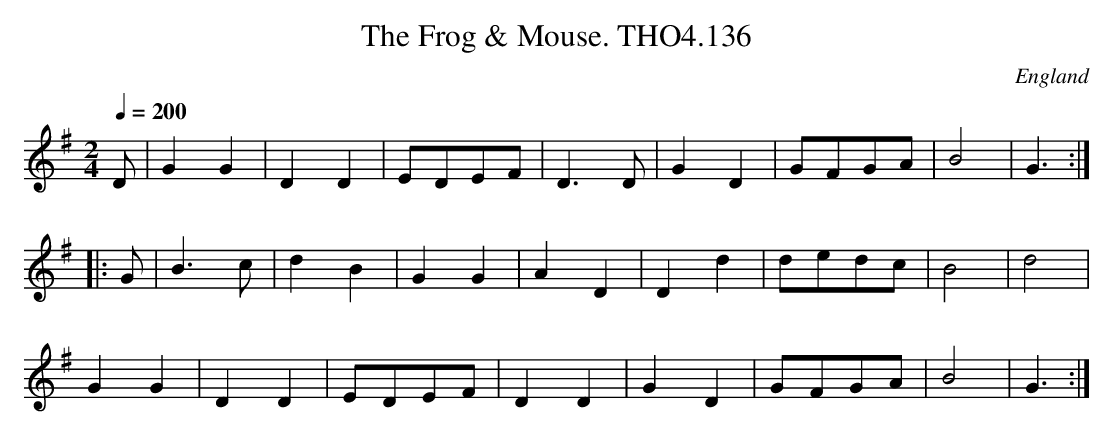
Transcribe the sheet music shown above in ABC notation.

X:1
T:Frog & Mouse. THO4.136, The
O:England
M:2/4
L:1/8
Q:1/4=200
K:G major
D|G2G2|D2D2|EDEF|D3 D|G2D2|GFGA|B4|G3:|
|:G|B3 c|d2B2|G2G2|A2D2|D2d2|dedc|B4|d4|
G2G2|D2D2|EDEF|D2D2|G2D2|GFGA|B4|G3:|
